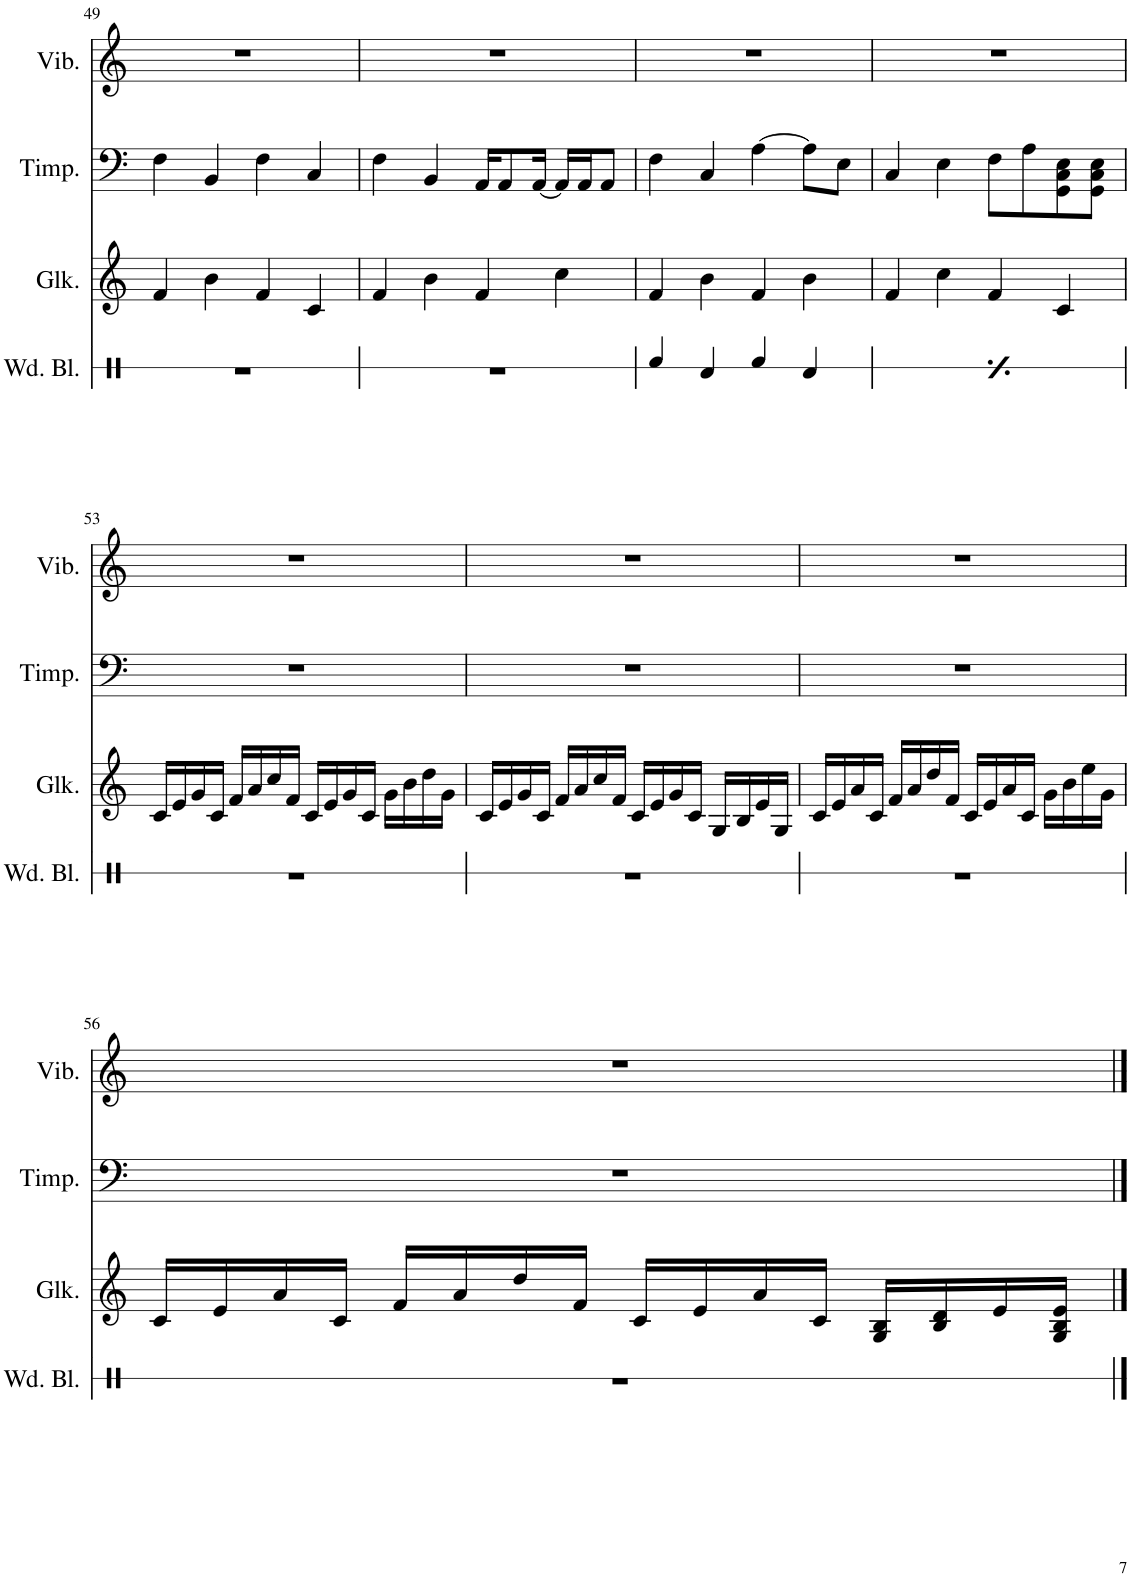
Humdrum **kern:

**kern	**kern	**kern	**kern
*part4	*part3	*part2	*part1
*staff4	*staff3	*staff2	*staff1
*I"Wood Blocks	*I"Glockenspiel	*I"Timpani	*I"Vibraphone
*I'Wd. Bl.	*I'Glk.	*I'Timp.	*I'Vib.
!!LO:PB:g=z
*clefX	*clefG2	*clefF4	*clefG2
*	*Trd-14c-24	*	*
*k[]	*k[]	*k[]	*k[]
*M4/4	*M4/4	*M4/4	*M4/4
=49	=49	=49	=49
1r	4f/	4F\	1r
.	4b\	4BB/	.
.	4f/	4F\	.
.	4c/	4C/	.
=50	=50	=50	=50
1r	4f/	4F\	1r
.	4b\	4BB/	.
.	4f/	16AA/KL	.
.	.	8AA/	.
.	.	[16AA/Jk	.
.	4cc\	16AA/LL]	.
.	.	16AA/J	.
.	.	8AA/J	.
=51	=51	=51	=51
4Rf/	4f/	4F\	1r
4Rd/	4b\	4C/	.
4Rf/	4f/	[4A\	.
4Rd/	4b\	8A\L]	.
.	.	8E\J	.
=52	=52	=52	=52
4Rf/	4f/	4C/	1r
4Rd/	4cc\	4E\	.
4Rf/	4f/	8F\L	.
.	.	8A\	.
4Rd/	4c/	8GG\ 8C\ 8E\	.
.	.	8GG\ 8C\ 8E\J	.
!!LO:LB:g=z
=53	=53	=53	=53
1r	16c/LL	1r	1r
.	16e/	.	.
.	16g/	.	.
.	16c/JJ	.	.
.	16f/LL	.	.
.	16a/	.	.
.	16cc/	.	.
.	16f/JJ	.	.
.	16c/LL	.	.
.	16e/	.	.
.	16g/	.	.
.	16c/JJ	.	.
.	16g\LL	.	.
.	16b\	.	.
.	16dd\	.	.
.	16g\JJ	.	.
=54	=54	=54	=54
1r	16c/LL	1r	1r
.	16e/	.	.
.	16g/	.	.
.	16c/JJ	.	.
.	16f/LL	.	.
.	16a/	.	.
.	16cc/	.	.
.	16f/JJ	.	.
.	16c/LL	.	.
.	16e/	.	.
.	16g/	.	.
.	16c/JJ	.	.
.	16G/LL	.	.
.	16B/	.	.
.	16e/	.	.
.	16G/JJ	.	.
=55	=55	=55	=55
1r	16c/LL	1r	1r
.	16e/	.	.
.	16a/	.	.
.	16c/JJ	.	.
.	16f/LL	.	.
.	16a/	.	.
.	16dd/	.	.
.	16f/JJ	.	.
.	16c/LL	.	.
.	16e/	.	.
.	16a/	.	.
.	16c/JJ	.	.
.	16g\LL	.	.
.	16b\	.	.
.	16ee\	.	.
.	16g\JJ	.	.
!!LO:LB:g=z
=56	=56	=56	=56
1r	16c/LL	1r	1r
.	16e/	.	.
.	16a/	.	.
.	16c/JJ	.	.
.	16f/LL	.	.
.	16a/	.	.
.	16dd/	.	.
.	16f/JJ	.	.
.	16c/LL	.	.
.	16e/	.	.
.	16a/	.	.
.	16c/JJ	.	.
.	16G/ 16B/LL	.	.
.	16B/ 16d/	.	.
.	16e/	.	.
.	16G/ 16B/ 16e/JJ	.	.
==	==	==	==
*-	*-	*-	*-
